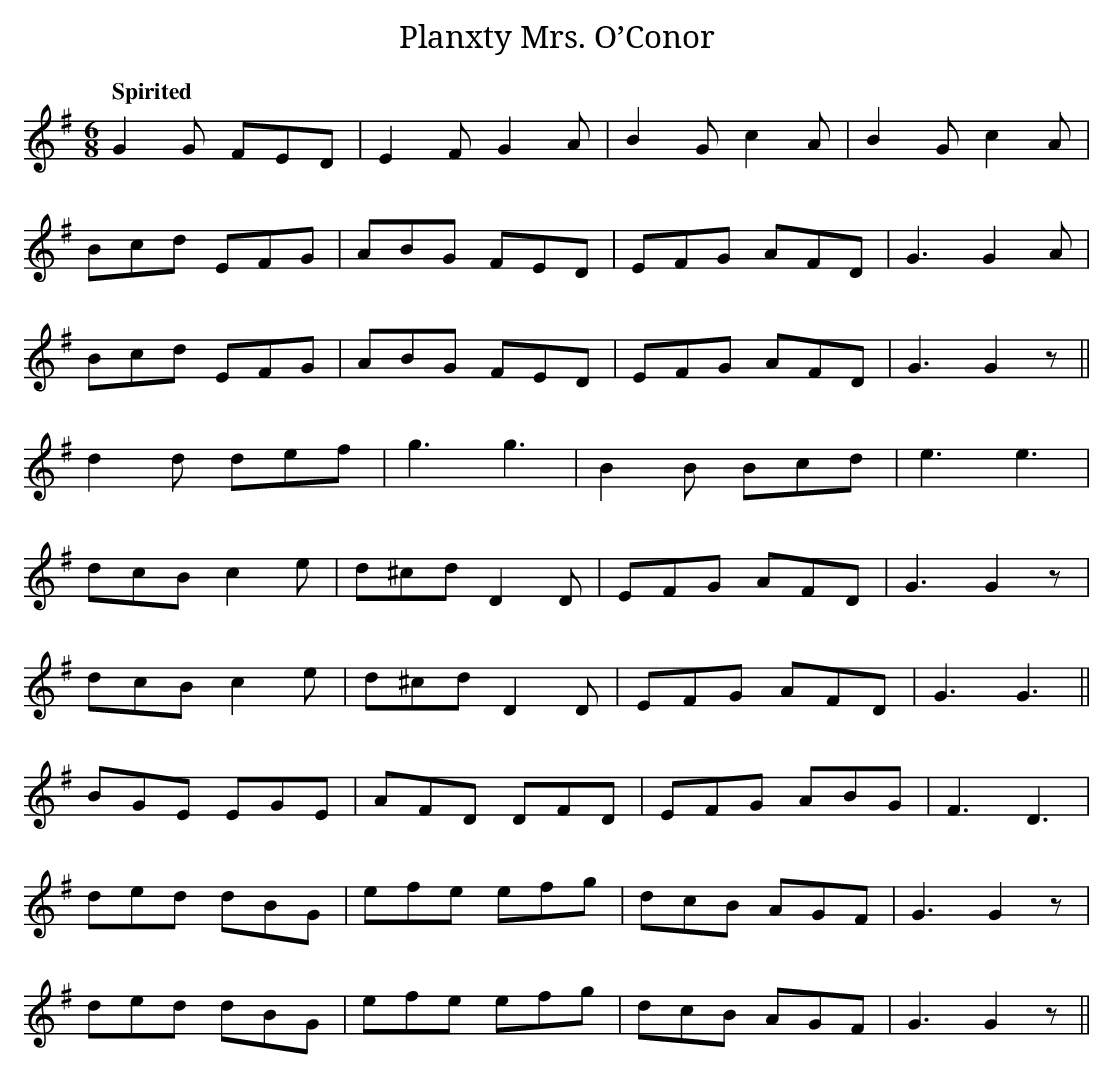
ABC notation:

X:1
T:Planxty Mrs. O’Conor
M:6/8
L:1/8
Q:"Spirited"
K:G
G2G FED|E2F G2A|B2G c2A|B2G c2A|
Bcd EFG|ABG FED|EFG AFD|G3 G2A|
Bcd EFG|ABG FED|EFG AFD|G3 G2z||
d2d def|g3g3|B2B Bcd|e3e3|
dcB c2e|d^cd D2D|EFG AFD|G3G2z|
dcB c2e|d^cd D2D|EFG AFD|G3G3||
BGE EGE|AFD DFD|EFG ABG|F3D3|
ded dBG|efe efg|dcB AGF|G3 G2z|
ded dBG|efe efg|dcB AGF|G3 G2z||
